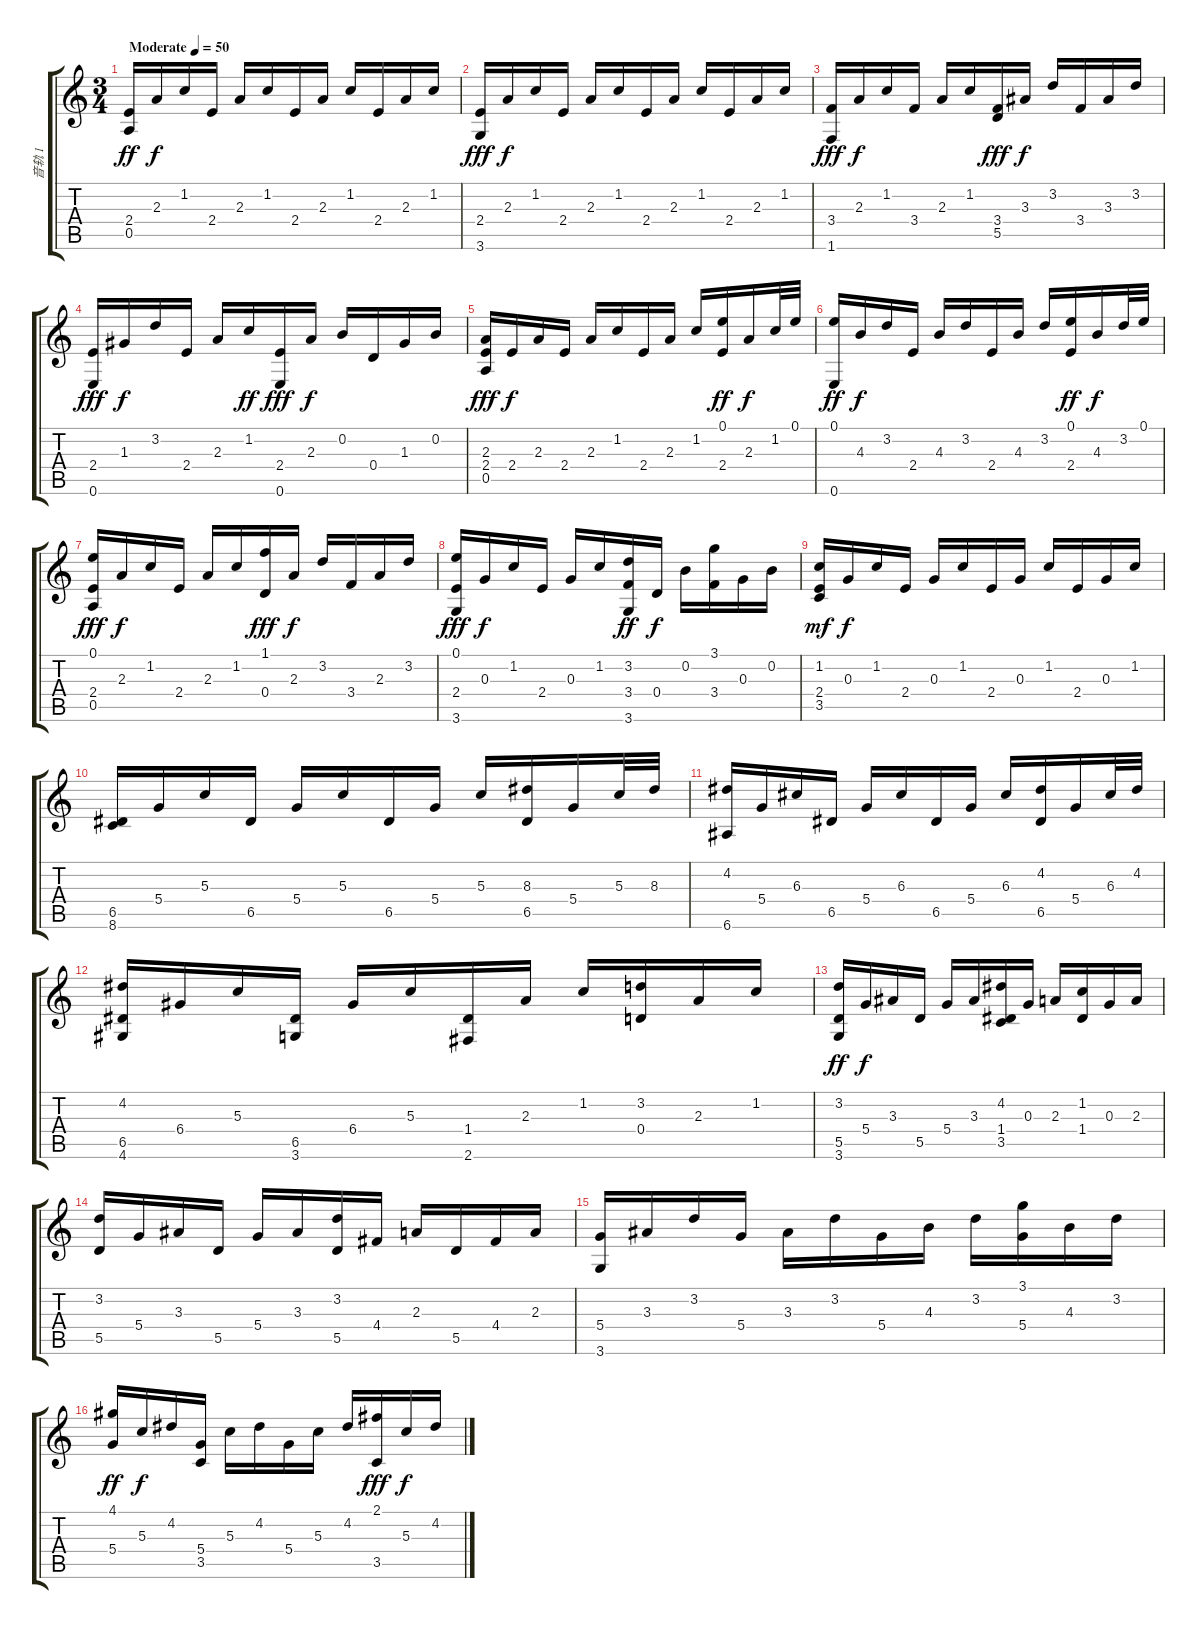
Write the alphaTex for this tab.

\track ("音轨 1" "音轨 1") {instrument acousticguitarnylon}
\staff {score tabs}
\tuning (E4 B3 G3 D3 A2 E2) {hide}
\ts (3 4)
\tempo (50 "Moderate")
\clef g2
\ks c
(2.4 0.5).16{dy ff instrument acousticguitarnylon} 2.3.16{dy f} 1.2.16 2.4.16 2.3.16 1.2.16 2.4.16 2.3.16 1.2.16 2.4.16 2.3.16 1.2.16 |
(2.4 3.6).16{dy fff} 2.3.16{dy f} 1.2.16 2.4.16 2.3.16 1.2.16 2.4.16{txt ""} 2.3.16 1.2.16 2.4.16 2.3.16 1.2.16 |
(3.4 1.6).16{dy fff} 2.3.16{dy f} 1.2.16 3.4.16 2.3.16 1.2.16 (3.4 5.5).16{dy fff} 3.3.16{dy f} 3.2.16 3.4.16 3.3.16 3.2.16 |
(2.4 0.6).16{dy fff} 1.3.16{dy f} 3.2.16 2.4.16 2.3.16 1.2.16{dy ff} (2.4 0.6).16{dy fff} 2.3.16{dy f} 0.2.16 0.4.16 1.3.16 0.2.16 |
(2.3 2.4 0.5).16{dy fff} 2.4.16{dy f} 2.3.16 2.4.16 2.3.16 1.2.16 2.4.16 2.3.16 1.2.16 (0.1 2.4).16{dy ff} 2.3.16{dy f} 1.2.32 0.1.32 |
(0.1 0.6).16{dy ff} 4.3.16{dy f} 3.2.16 2.4.16 4.3.16 3.2.16 2.4.16 4.3.16 3.2.16 (0.1 2.4).16{dy ff} 4.3.16{dy f} 3.2.32 0.1.32 |
(0.1 2.4 0.5).16{dy fff} 2.3.16{dy f} 1.2.16 2.4.16 2.3.16 1.2.16 (1.1 0.4).16{dy fff} 2.3.16{dy f} 3.2.16 3.4.16 2.3.16 3.2.16 |
(0.1 2.4 3.6).16{dy fff} 0.3.16{dy f} 1.2.16 2.4.16 0.3.16 1.2.16 (3.2 3.4 3.6).16{dy ff} 0.4.16{dy f} 0.2.16 (3.1 3.4).16 0.3.16 0.2.16 |
(1.2 2.4 3.5).16{dy mf} 0.3.16{dy f} 1.2.16 2.4.16 0.3.16 1.2.16 2.4.16 0.3.16 1.2.16 2.4.16 0.3.16 1.2.16 |
(6.5 8.6).16 5.4.16 5.3.16 6.5.16 5.4.16 5.3.16 6.5.16 5.4.16 5.3.16 (8.3 6.5).16 5.4.16 5.3.32 8.3.32 |
(4.2 6.6).16 5.4.16 6.3.16 6.5.16 5.4.16 6.3.16 6.5.16 5.4.16 6.3.16 (4.2 6.5).16 5.4.16 6.3.32 4.2.32 |
(4.2 6.5 4.6).16 6.4.16 5.3.16 (6.5 3.6).16 6.4.16 5.3.16 (1.4 2.6).16 2.3.16 1.2.16 (3.2 0.4).16 2.3.16 1.2.16 |
(3.2 5.5 3.6).16{dy ff} 5.4.16{dy f} 3.3.16 5.5.16 5.4.16 3.3.16 (4.2 1.4 3.5).16 0.3.16 2.3.16 (1.2 1.4).16 0.3.16 2.3.16 |
(3.2 5.5).16 5.4.16 3.3.16 5.5.16 5.4.16 3.3.16 (3.2 5.5).16 4.4.16 2.3.16 5.5.16 4.4.16 2.3.16 |
(5.4 3.6).16 3.3.16 3.2.16 5.4.16 3.3.16 3.2.16 5.4.16 4.3.16 3.2.16 (3.1 5.4).16 4.3.16 3.2.16 |
(4.1 5.4).16{dy ff} 5.3.16{dy f} 4.2.16 (5.4 3.5).16 5.3.16 4.2.16 5.4.16 5.3.16 4.2.16 (2.1 3.5).16{dy fff} 5.3.16{dy f} 4.2.16
